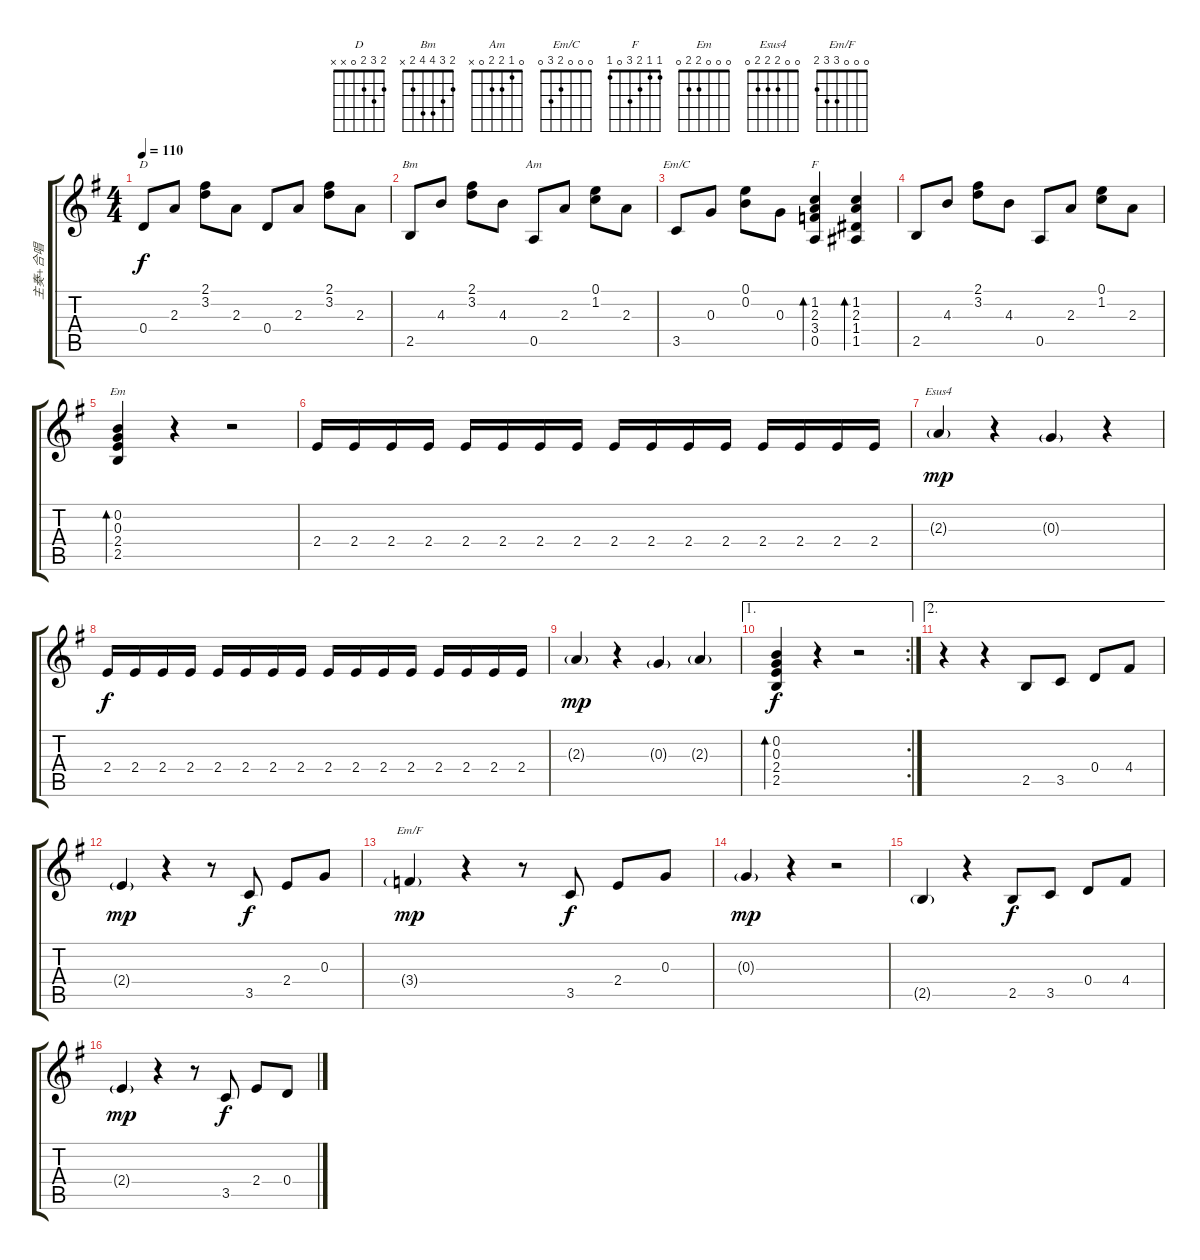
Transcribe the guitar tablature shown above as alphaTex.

\track ("主奏+合唱" "主奏+合唱") {instrument acousticguitarsteel}
\staff {score tabs}
\tuning (E4 B3 G3 D3 A2 E2) {hide}
\chord ("D" 2 3 2 0 x x)
\chord ("Bm" 2 3 4 4 2 x)
\chord ("Am" 0 1 2 2 0 x)
\chord ("Em/C" 0 0 0 2 3 0)
\chord ("F" 1 1 2 3 0 1)
\chord ("Em" 0 0 0 2 2 0)
\chord ("Esus4" 0 0 2 2 2 0)
\chord ("Em/F" 0 0 0 3 3 2)
\ts (4 4)
\tempo 110
\clef g2
\ks g
0.4.8{ch "D" dy f} 2.3.8 (2.1 3.2).8 2.3.8 0.4.8 2.3.8 (2.1 3.2).8 2.3.8 |
2.5.8{ch "Bm"} 4.3.8 (2.1 3.2).8 4.3.8 0.5.8{ch "Am"} 2.3.8 (0.1 1.2).8 2.3.8 |
3.5.8{ch "Em/C"} 0.3.8 (0.1 0.2).8 0.3.8 (1.2 2.3 3.4 0.5).4{bd 480 ch "F"} (1.2 2.3 1.4 1.5).4{bd 480} |
2.5.8 4.3.8 (2.1 3.2).8 4.3.8 0.5.8 2.3.8 (0.1 1.2).8 2.3.8 |
(0.2 0.3 2.4 2.5).4{bd 480 ch "Em"} r.4 r.2 |
2.4.16 2.4.16 2.4.16 2.4.16 2.4.16 2.4.16 2.4.16 2.4.16 2.4.16 2.4.16 2.4.16 2.4.16 2.4.16 2.4.16 2.4.16 2.4.16 |
2.3{g}.4{ch "Esus4" dy mp} r.4 0.3{g}.4 r.4 |
2.4.16{dy f} 2.4.16 2.4.16 2.4.16 2.4.16 2.4.16 2.4.16 2.4.16 2.4.16 2.4.16 2.4.16 2.4.16 2.4.16 2.4.16 2.4.16 2.4.16 |
2.3{g}.4{dy mp} r.4 0.3{g}.4 2.3{g}.4 |
\ae 1
\rc 2
(0.2 0.3 2.4 2.5).4{bd 480 dy f} r.4 r.2 |
\ae 2
r.4 r.4 2.5.8 3.5.8 0.4.8 4.4.8 |
2.4{g}.4{dy mp} r.4 r.8 3.5.8{dy f} 2.4.8 0.3.8 |
3.4{g}.4{ch "Em/F" dy mp} r.4 r.8 3.5.8{dy f} 2.4.8 0.3.8 |
0.3{g}.4{dy mp} r.4 r.2 |
2.5{g}.4 r.4 2.5.8{dy f} 3.5.8 0.4.8 4.4.8 |
2.4{g}.4{dy mp} r.4 r.8 3.5.8{dy f} 2.4.8 0.4.8
